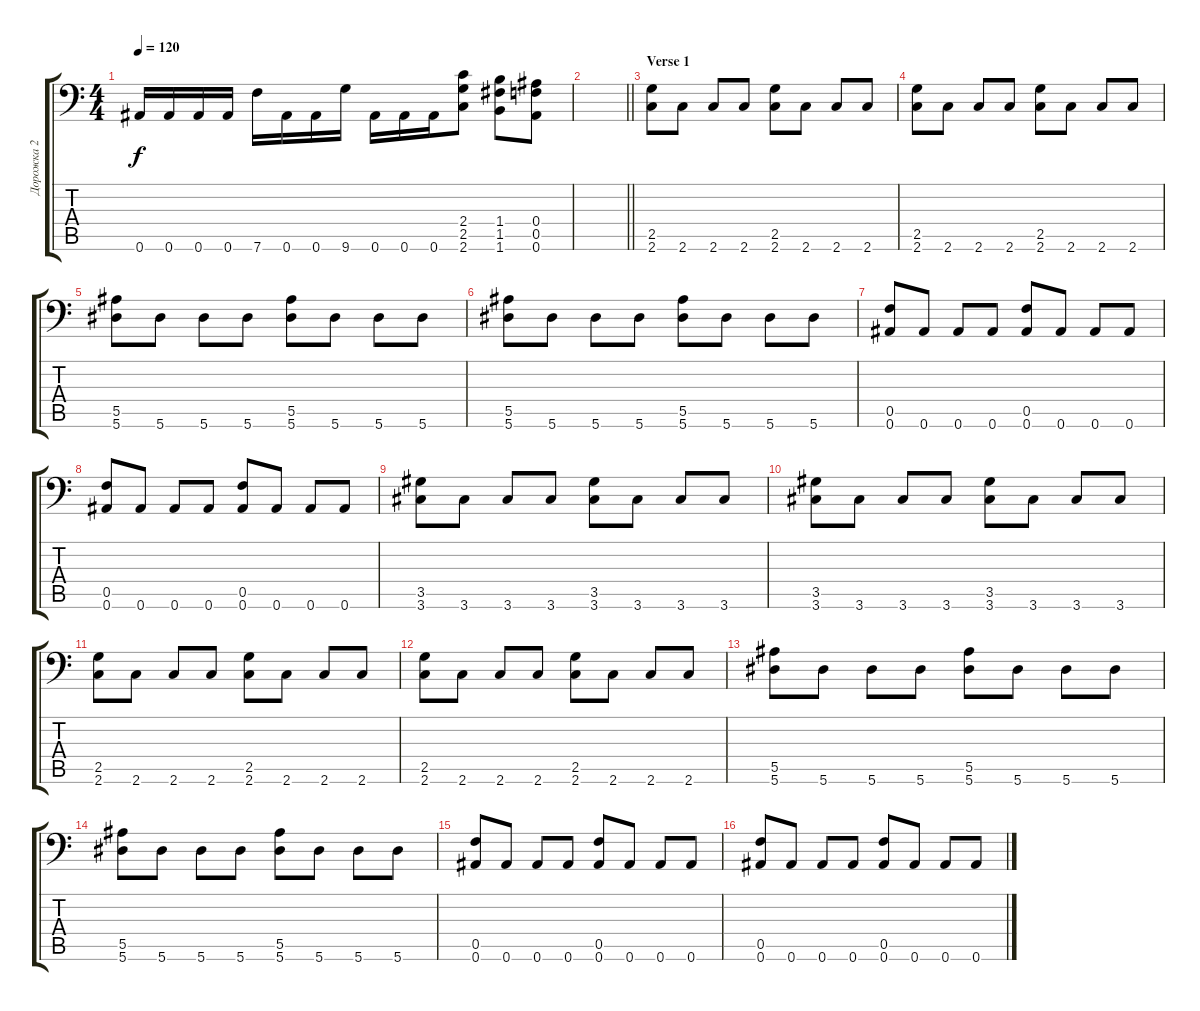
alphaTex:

\track ("Дорожка 2" "Дорожка 2") {instrument distortionguitar}
\staff {score tabs}
\tuning (C4 G3 Eb3 Bb2 F2 Bb1) {hide}
\ts (4 4)
\tempo 120
\clef f4
\ks c
0.6.16{dy f} 0.6.16 0.6.16 0.6.16 7.6.16 0.6.16 0.6.16 9.6.16 0.6.16 0.6.16 0.6.16 (2.4 2.5 2.6).8 (1.4 1.5 1.6).8 (0.4 0.5 0.6).8 |
\barLineRight lightlight
|
\section ("" "Verse 1")
(2.5 2.6).8 2.6.8 2.6.8 2.6.8 (2.5 2.6).8 2.6.8 2.6.8 2.6.8 |
(2.5 2.6).8 2.6.8 2.6.8 2.6.8 (2.5 2.6).8 2.6.8 2.6.8 2.6.8 |
(5.5 5.6).8 5.6.8 5.6.8 5.6.8 (5.5 5.6).8 5.6.8 5.6.8 5.6.8 |
(5.5 5.6).8 5.6.8 5.6.8 5.6.8 (5.5 5.6).8 5.6.8 5.6.8 5.6.8 |
(0.5 0.6).8 0.6.8 0.6.8 0.6.8 (0.5 0.6).8 0.6.8 0.6.8 0.6.8 |
(0.5 0.6).8 0.6.8 0.6.8 0.6.8 (0.5 0.6).8 0.6.8 0.6.8 0.6.8 |
(3.5 3.6).8 3.6.8 3.6.8 3.6.8 (3.5 3.6).8 3.6.8 3.6.8 3.6.8 |
(3.5 3.6).8 3.6.8 3.6.8 3.6.8 (3.5 3.6).8 3.6.8 3.6.8 3.6.8 |
(2.5 2.6).8 2.6.8 2.6.8 2.6.8 (2.5 2.6).8 2.6.8 2.6.8 2.6.8 |
(2.5 2.6).8 2.6.8 2.6.8 2.6.8 (2.5 2.6).8 2.6.8 2.6.8 2.6.8 |
(5.5 5.6).8 5.6.8 5.6.8 5.6.8 (5.5 5.6).8 5.6.8 5.6.8 5.6.8 |
(5.5 5.6).8 5.6.8 5.6.8 5.6.8 (5.5 5.6).8 5.6.8 5.6.8 5.6.8 |
(0.5 0.6).8 0.6.8 0.6.8 0.6.8 (0.5 0.6).8 0.6.8 0.6.8 0.6.8 |
(0.5 0.6).8 0.6.8 0.6.8 0.6.8 (0.5 0.6).8 0.6.8 0.6.8 0.6.8
